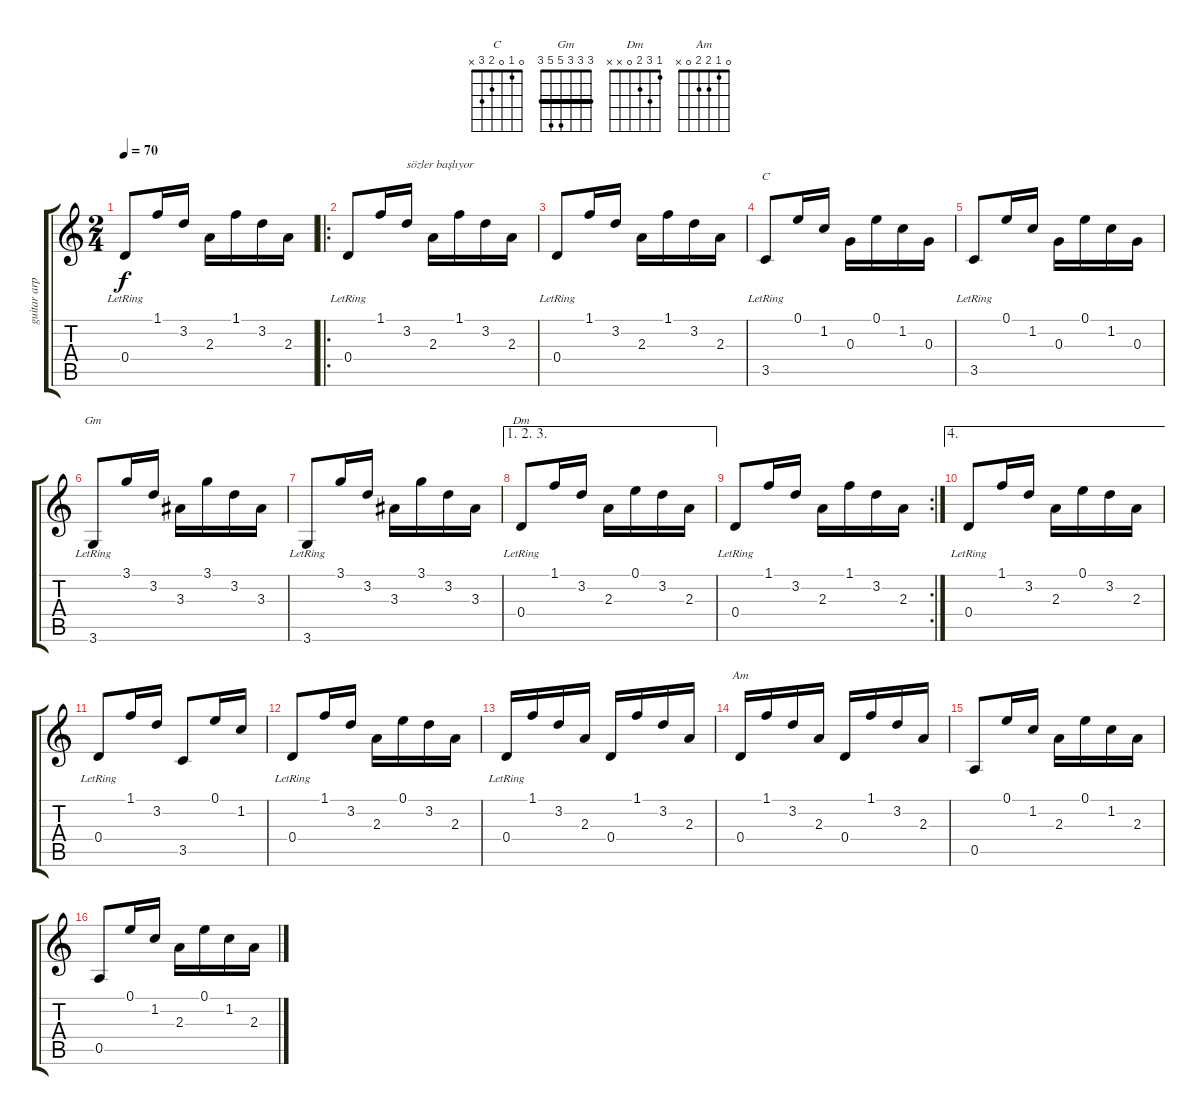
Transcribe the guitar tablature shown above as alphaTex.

\track ("guitar arpej" "guitar arp") {instrument acousticguitarsteel}
\staff {score tabs}
\tuning (E4 B3 G3 D3 A2 E2) {hide}
\chord ("C" 0 1 0 2 3 x)
\chord ("Gm" 3 3 3 5 5 3) {barre 3}
\chord ("Dm" 1 3 2 0 x x)
\chord ("Am" 0 1 2 2 0 x)
\ts (2 4)
\tempo 70
\clef g2
\ks c
0.4{lr}.8{dy f} 1.1.16 3.2.16 2.3.16 1.1.16 3.2.16 2.3.16 |
\ro
0.4{lr}.8{volume 10} 1.1.16 3.2.16{txt "sözler başlıyor"} 2.3.16 1.1.16 3.2.16 2.3.16 |
0.4{lr}.8 1.1.16 3.2.16 2.3.16 1.1.16 3.2.16 2.3.16 |
3.5{lr}.8{ch "C"} 0.1.16 1.2.16 0.3.16 0.1.16 1.2.16 0.3.16 |
3.5{lr}.8 0.1.16 1.2.16 0.3.16 0.1.16 1.2.16 0.3.16 |
3.6{lr}.8{ch "Gm"} 3.1.16 3.2.16 3.3.16 3.1.16 3.2.16 3.3.16 |
3.6{lr}.8 3.1.16 3.2.16 3.3.16 3.1.16 3.2.16 3.3.16 |
\ae (1 2 3)
0.4{lr}.8{ch "Dm"} 1.1.16 3.2.16 2.3.16 0.1.16 3.2.16 2.3.16 |
\rc 2
0.4{lr}.8 1.1.16 3.2.16 2.3.16 1.1.16 3.2.16 2.3.16 |
\ae 4
0.4{lr}.8 1.1.16 3.2.16 2.3.16 0.1.16 3.2.16 2.3.16 |
0.4{lr}.8 1.1.16 3.2.16 3.5.8 0.1.16 1.2.16 |
0.4{lr}.8 1.1.16 3.2.16 2.3.16 0.1.16 3.2.16 2.3.16 |
0.4{lr}.16 1.1.16 3.2.16 2.3.16 0.4.16 1.1.16 3.2.16 2.3.16 |
0.4.16{ch "Am" volume 7} 1.1.16 3.2.16 2.3.16 0.4.16 1.1.16 3.2.16 2.3.16 |
0.5.8 0.1.16 1.2.16 2.3.16 0.1.16 1.2.16 2.3.16 |
0.5.8 0.1.16 1.2.16 2.3.16 0.1.16 1.2.16 2.3.16
